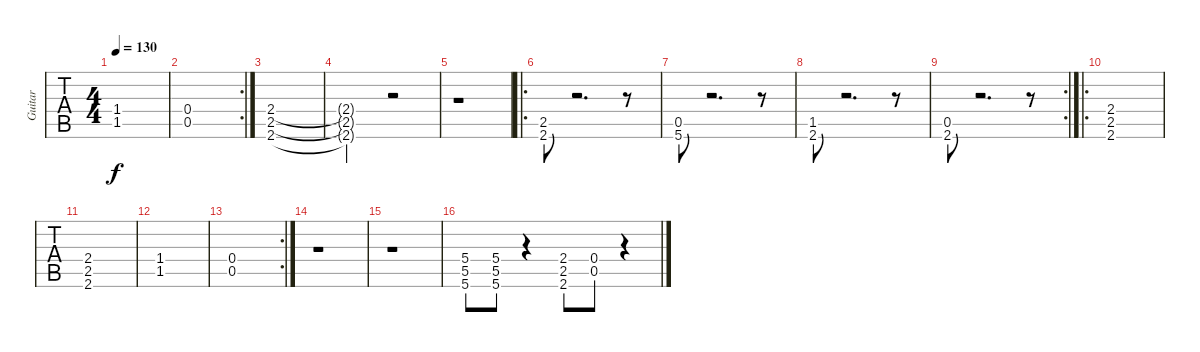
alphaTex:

\track ("Guitar" "Guitar") {instrument overdrivenguitar}
\staff {tabs}
\tuning (D4 A3 F3 C3 G2 C2) {hide}
\ts (4 4)
\tempo 130
\clef g2
\ks c
(1.4 1.5).1{dy f} |
\rc 2
(0.4 0.5).1 |
(2.4 2.5 2.6).1 |
(2.4{t} 2.5{t} 2.6{t}).2 r.2 |
r.1 |
\ro
(2.5 2.6).8 r.2{d} r.8 |
(0.5 5.6).8 r.2{d} r.8 |
(1.5 2.6).8 r.2{d} r.8 |
\rc 2
(0.5 2.6).8 r.2{d} r.8 |
\ro
(2.4 2.5 2.6).1 |
(2.4 2.5 2.6).1 |
(1.4 1.5).1 |
\rc 2
(0.4 0.5).1 |
r.1 |
r.1 |
(5.4 5.5 5.6).8 (5.4 5.5 5.6).8 r.4 (2.4 2.5 2.6).8 (0.4 0.5).8 r.4
